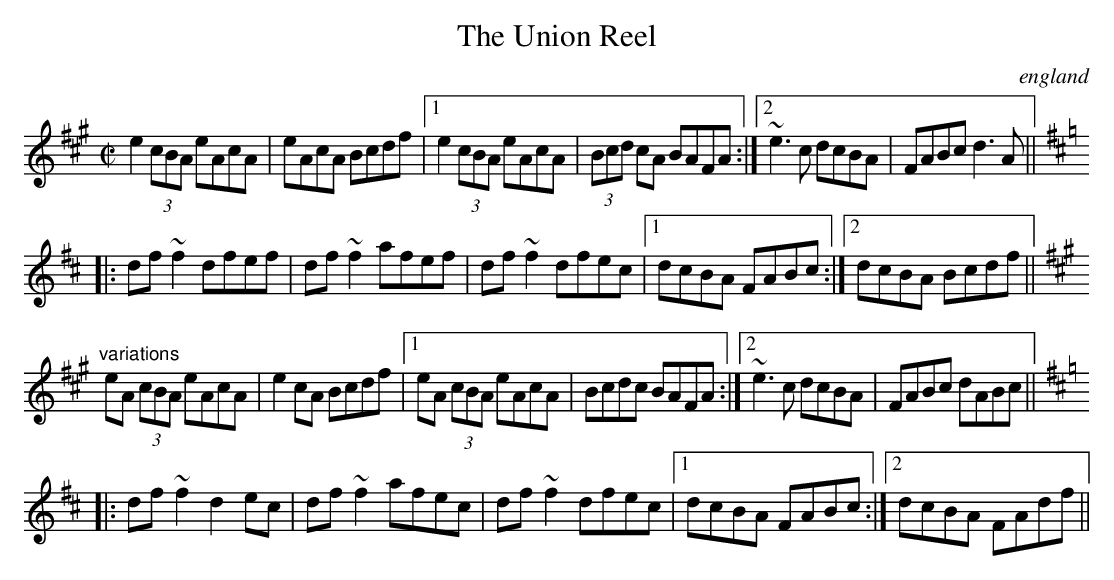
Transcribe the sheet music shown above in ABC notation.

X:1
T:Union Reel, The
O:england
M:C|
K:A
e2 (3cBA eAcA|eAcA Bcdf|1 e2 (3cBA eAcA|(3Bcd cA BAFA:|2 ~e3c dcBA|FABc d3A||
K:D
|:df~f2 dfef|df~f2 afef|df~f2 dfec|1 dcBA FABc:|2 dcBA Bcdf||
K:A
"variations"
eA (3cBA eAcA|e2cA Bcdf|1 eA (3cBA eAcA|Bcdc BAFA:|2 ~e3c dcBA|FABc dABc||
K:D
|:df~f2 d2ec|df~f2 afec|df~f2 dfec|1 dcBA FABc:|2 dcBA FAdf||
